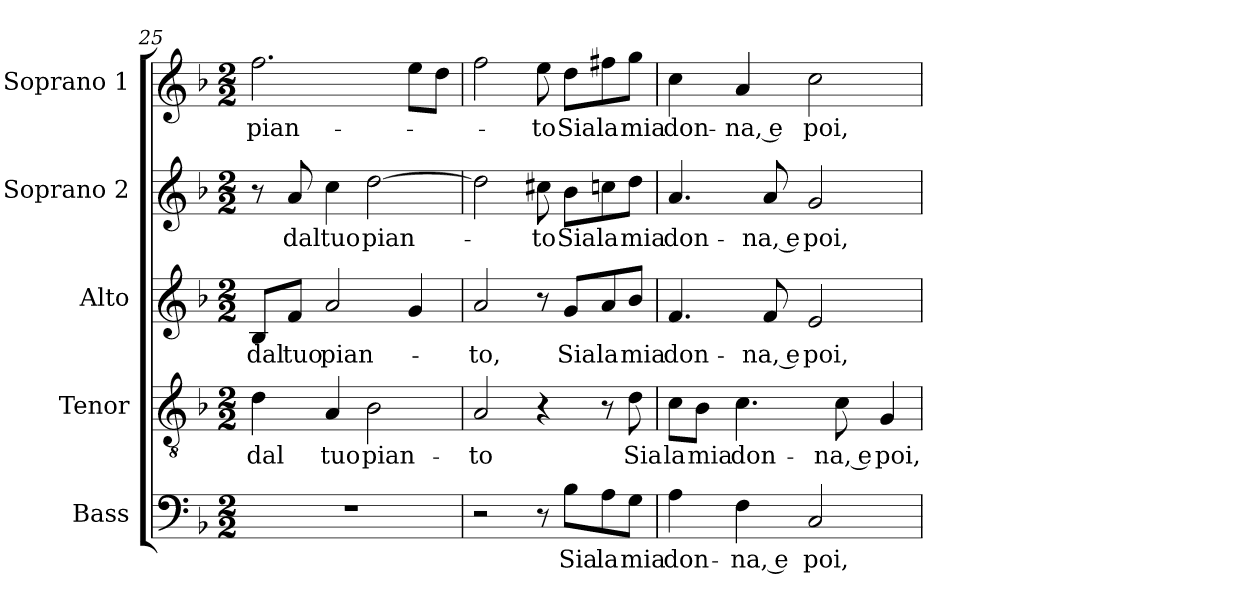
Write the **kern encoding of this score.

**kern	**text	**kern	**text	**kern	**text	**kern	**text	**kern	**text
*part5	*part5	*part4	*part4	*part3	*part3	*part2	*part2	*part1	*part1
*staff5	*staff5	*staff4	*staff4	*staff3	*staff3	*staff2	*staff2	*staff1	*staff1
*I"Bass	*	*I"Tenor	*	*I"Alto	*	*I"Soprano 2	*	*I"Soprano 1	*
*I'B	*	*I'T	*	*I'A	*	*I'S2	*	*I'S1	*
*clefF4	*	*clefGv2	*	*clefG2	*	*clefG2	*	*clefG2	*
*	*	*ITrd7c12	*	*	*	*	*	*	*
*k[b-]	*	*k[b-]	*	*k[b-]	*	*k[b-]	*	*k[b-]	*
*F:	*	*F:	*	*F:	*	*F:	*	*F:	*
*M2/2	*	*M2/2	*	*M2/2	*	*M2/2	*	*M2/2	*
=25	=25	=25	=25	=25	=25	=25	=25	=25	=25
!	!	!	!LO:LY:b:color=#000000	!	!	!	!	!	!
!	!	!	!	!	!LO:LY:b:color=#000000	!	!	!	!
!	!	!	!	!	!	!	!	!	!LO:LY:b:color=#000000
1r	.	4Di\	dal	8B-i/L	dal	8r	.	2.ffi\	pian-
!	!	!	!	!	!LO:LY:b:color=#000000	!	!	!	!
!	!	!	!	!	!	!	!LO:LY:b:color=#000000	!	!
.	.	.	.	8fi/J	tuo	8ai/	dal	.	.
!	!	!	!LO:LY:b:color=#000000	!	!	!	!	!	!
!	!	!	!	!	!LO:LY:b:color=#000000	!	!	!	!
!	!	!	!	!	!	!	!LO:LY:b:color=#000000	!	!
.	.	4AAi/	tuo	2ai/	pian-	4cci\	tuo	.	.
!	!	!	!LO:LY:b:color=#000000	!	!	!	!	!	!
!	!	!	!	!	!	!	!LO:LY:b:color=#000000	!	!
.	.	2BB-i\	pian-	.	.	[2ddi\	pian-	.	.
.	.	.	.	4gi/	.	.	.	8eei\L	.
.	.	.	.	.	.	.	.	8ddi\J	.
=26	=26	=26	=26	=26	=26	=26	=26	=26	=26
!	!	!	!LO:LY:b:color=#000000	!	!	!	!	!	!
!	!	!	!	!	!LO:LY:b:color=#000000	!	!	!	!
2r	.	2AAi/	-to	2ai/	-to,	2ddi\]	.	2ffi\	.
!	!	!	!	!	!	!	!LO:LY:b:color=#000000	!	!
!	!	!	!	!	!	!	!	!	!LO:LY:b:color=#000000
8r	.	4r	.	8r	.	8cc#Xi\	-to	8eei\	-to
!	!LO:LY:b:color=#000000	!	!	!	!	!	!	!	!
!	!	!	!	!	!LO:LY:b:color=#000000	!	!	!	!
!	!	!	!	!	!	!	!LO:LY:b:color=#000000	!	!
!	!	!	!	!	!	!	!	!	!LO:LY:b:color=#000000
8B-i\L	Sia	.	.	8gi/L	Sia	8b-i\L	Sia	8ddi\L	Sia
!	!LO:LY:b:color=#000000	!	!	!	!	!	!	!	!
!	!	!	!	!	!LO:LY:b:color=#000000	!	!	!	!
!	!	!	!	!	!	!	!LO:LY:b:color=#000000	!	!
!	!	!	!	!	!	!	!	!	!LO:LY:b:color=#000000
8Ai\	la	8r	.	8ai/	la	8ccni\	la	8ff#Xi\	la
!	!LO:LY:b:color=#000000	!	!	!	!	!	!	!	!
!	!	!	!LO:LY:b:color=#000000	!	!	!	!	!	!
!	!	!	!	!	!LO:LY:b:color=#000000	!	!	!	!
!	!	!	!	!	!	!	!LO:LY:b:color=#000000	!	!
!	!	!	!	!	!	!	!	!	!LO:LY:b:color=#000000
8Gi\J	mia	8Di\	Sia	8b-i/J	mia	8ddi\J	mia	8ggi\J	mia
!!LO:LB:g=z
=27	=27	=27	=27	=27	=27	=27	=27	=27	=27
!	!LO:LY:b:color=#000000	!	!	!	!	!	!	!	!
!	!	!	!LO:LY:b:color=#000000	!	!	!	!	!	!
!	!	!	!	!	!LO:LY:b:color=#000000	!	!	!	!
!	!	!	!	!	!	!	!LO:LY:b:color=#000000	!	!
!	!	!	!	!	!	!	!	!	!LO:LY:b:color=#000000
4Ai\	don-	8Ci\L	la	4.fi/	don-	4.ai/	don-	4cci\	don-
!	!	!	!LO:LY:b:color=#000000	!	!	!	!	!	!
.	.	8BB-i\J	mia	.	.	.	.	.	.
!	!LO:LY:b:color=#000000	!	!	!	!	!	!	!	!
!	!	!	!LO:LY:b:color=#000000	!	!	!	!	!	!
!	!	!	!	!	!	!	!	!	!LO:LY:b:color=#000000
4Fi\	-na, e	4.Ci\	don-	.	.	.	.	4ai/	-na, e
!	!	!	!	!	!LO:LY:b:color=#000000	!	!	!	!
!	!	!	!	!	!	!	!LO:LY:b:color=#000000	!	!
.	.	.	.	8fi/	-na, e	8ai/	-na, e	.	.
!	!LO:LY:b:color=#000000	!	!	!	!	!	!	!	!
!	!	!	!	!	!LO:LY:b:color=#000000	!	!	!	!
!	!	!	!	!	!	!	!LO:LY:b:color=#000000	!	!
!	!	!	!	!	!	!	!	!	!LO:LY:b:color=#000000
2Ci/	poi,	.	.	2ei/	poi,	2gi/	poi,	2cci\	poi,
!	!	!	!LO:LY:b:color=#000000	!	!	!	!	!	!
.	.	8Ci\	-na, e	.	.	.	.	.	.
!	!	!	!LO:LY:b:color=#000000	!	!	!	!	!	!
.	.	4GGi/	poi,	.	.	.	.	.	.
=	=	=	=	=	=	=	=	=	=
*-	*-	*-	*-	*-	*-	*-	*-	*-	*-
